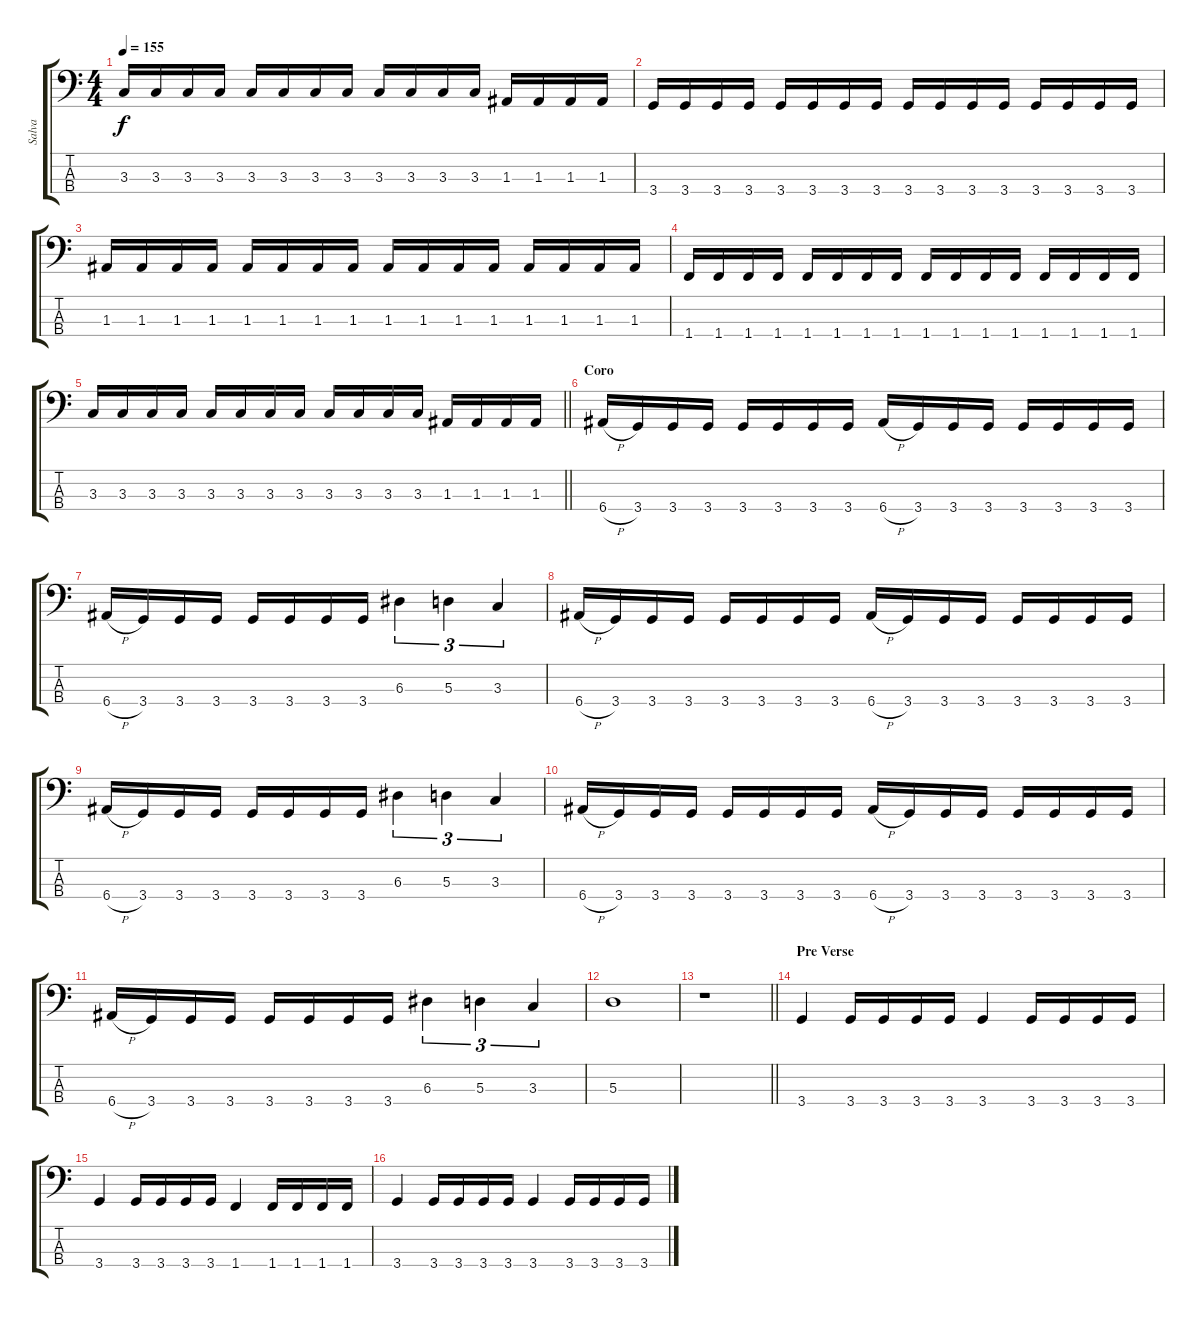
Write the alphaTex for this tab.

\track ("Salva" "Salva") {instrument electricbassfinger}
\staff {score tabs}
\tuning (G2 D2 A1 E1) {hide}
\ts (4 4)
\tempo 155
\clef f4
\ks c
3.3.16{dy f} 3.3.16 3.3.16 3.3.16 3.3.16 3.3.16 3.3.16 3.3.16 3.3.16 3.3.16 3.3.16 3.3.16 1.3.16 1.3.16 1.3.16 1.3.16 |
3.4.16 3.4.16 3.4.16 3.4.16 3.4.16 3.4.16 3.4.16 3.4.16 3.4.16 3.4.16 3.4.16 3.4.16 3.4.16 3.4.16 3.4.16 3.4.16 |
1.3.16 1.3.16 1.3.16 1.3.16 1.3.16 1.3.16 1.3.16 1.3.16 1.3.16 1.3.16 1.3.16 1.3.16 1.3.16 1.3.16 1.3.16 1.3.16 |
1.4.16 1.4.16 1.4.16 1.4.16 1.4.16 1.4.16 1.4.16 1.4.16 1.4.16 1.4.16 1.4.16 1.4.16 1.4.16 1.4.16 1.4.16 1.4.16 |
\barLineRight lightlight
3.3.16 3.3.16 3.3.16 3.3.16 3.3.16 3.3.16 3.3.16 3.3.16 3.3.16 3.3.16 3.3.16 3.3.16 1.3.16 1.3.16 1.3.16 1.3.16 |
\section ("" "Coro")
6.4{h}.16 3.4.16 3.4.16 3.4.16 3.4.16 3.4.16 3.4.16 3.4.16 6.4{h}.16 3.4.16 3.4.16 3.4.16 3.4.16 3.4.16 3.4.16 3.4.16 |
6.4{h}.16 3.4.16 3.4.16 3.4.16 3.4.16 3.4.16 3.4.16 3.4.16 6.3.4{tu (3 2)} 5.3.4{tu (3 2)} 3.3.4{tu (3 2)} |
6.4{h}.16 3.4.16 3.4.16 3.4.16 3.4.16 3.4.16 3.4.16 3.4.16 6.4{h}.16 3.4.16 3.4.16 3.4.16 3.4.16 3.4.16 3.4.16 3.4.16 |
6.4{h}.16 3.4.16 3.4.16 3.4.16 3.4.16 3.4.16 3.4.16 3.4.16 6.3.4{tu (3 2)} 5.3.4{tu (3 2)} 3.3.4{tu (3 2)} |
6.4{h}.16 3.4.16 3.4.16 3.4.16 3.4.16 3.4.16 3.4.16 3.4.16 6.4{h}.16 3.4.16 3.4.16 3.4.16 3.4.16 3.4.16 3.4.16 3.4.16 |
6.4{h}.16 3.4.16 3.4.16 3.4.16 3.4.16 3.4.16 3.4.16 3.4.16 6.3.4{tu (3 2)} 5.3.4{tu (3 2)} 3.3.4{tu (3 2)} |
5.3.1 |
\barLineRight lightlight
r.1 |
\section ("" "Pre Verse")
3.4.4 3.4.16 3.4.16 3.4.16 3.4.16 3.4.4 3.4.16 3.4.16 3.4.16 3.4.16 |
3.4.4 3.4.16 3.4.16 3.4.16 3.4.16 1.4.4 1.4.16 1.4.16 1.4.16 1.4.16 |
3.4.4 3.4.16 3.4.16 3.4.16 3.4.16 3.4.4 3.4.16 3.4.16 3.4.16 3.4.16
